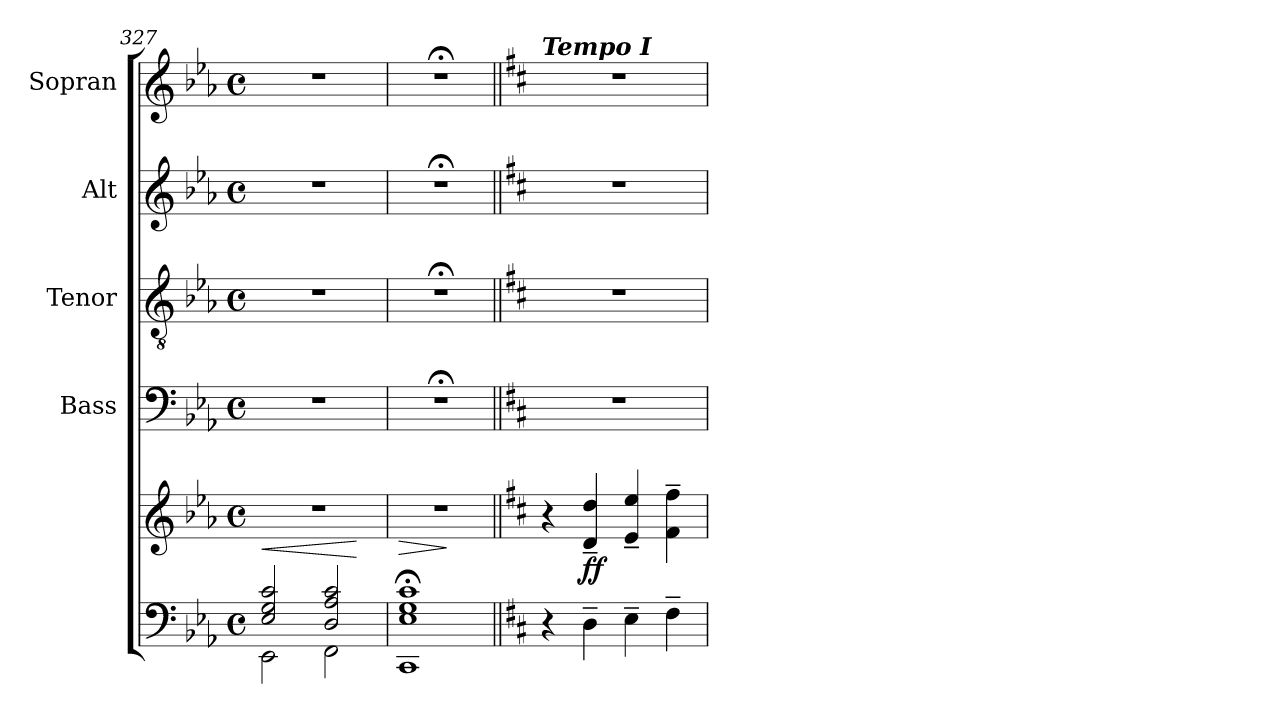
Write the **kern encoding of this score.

**kern	**kern	**dynam	**kern	**kern	**kern	**kern
*part5	*part5	*part5	*part4	*part3	*part2	*part1
*staff6	*staff5	*staff5/6	*staff4	*staff3	*staff2	*staff1
*	*	*	*I"Bass	*I"Tenor	*I"Alt	*I"Sopran
*	*	*	*I'B.	*I'T.	*I'A.	*I'S.
*clefF4	*clefG2	*	*clefF4	*clefGv2	*clefG2	*clefG2
*k[b-e-a-]	*k[b-e-a-]	*	*k[b-e-a-]	*k[b-e-a-]	*k[b-e-a-]	*k[b-e-a-]
*E-:	*E-:	*	*E-:	*E-:	*E-:	*E-:
*M4/4	*M4/4	*	*M4/4	*M4/4	*M4/4	*M4/4
*met(c)	*met(c)	*	*met(c)	*met(c)	*met(c)	*met(c)
=327	=327	=327	=327	=327	=327	=327
*^	*	*	*	*	*	*
!	!	!	!LO:HP:b	!	!	!	!
2E-/ 2G/ 2c/	2EE-\	1r	<	1r	1r	1r	1r
2D/ 2A-/ 2c/	2FF\	.	.	.	.	.	.
*v	*v	*	*	*	*	*	*
.	.	[	.	.	.	.
=328	=328	=328	=328	=328	=328	=328
*^	*	*	*	*	*	*
!	!	!	!LO:HP:b	!	!	!	!
1E-;< 1G;< 1c;<	1CC	1r	>	1r;<	1r;<	1r;<	1r;<
*v	*v	*	*	*	*	*	*
.	.	]	.	.	.	.
=329||	=329||	=329||	=329||	=329||	=329||	=329||
*k[f#c#]	*k[f#c#]	*	*k[f#c#]	*k[f#c#]	*k[f#c#]	*k[f#c#]
*D:	*D:	*	*D:	*D:	*D:	*D:
!	!	!	!	!	!	!LO:TX:a:Bi:t=Tempo I
4r	4r	.	1r	1r	1r	1r
!	!	!LO:DY:b	!	!	!	!
4D~>\	4d/~< 4dd/~<	ff	.	.	.	.
4E~>\	4e/~< 4ee/~<	.	.	.	.	.
4F#~>\	4f#\~> 4ff#\~>	.	.	.	.	.
=	=	=	=	=	=	=
*-	*-	*-	*-	*-	*-	*-
